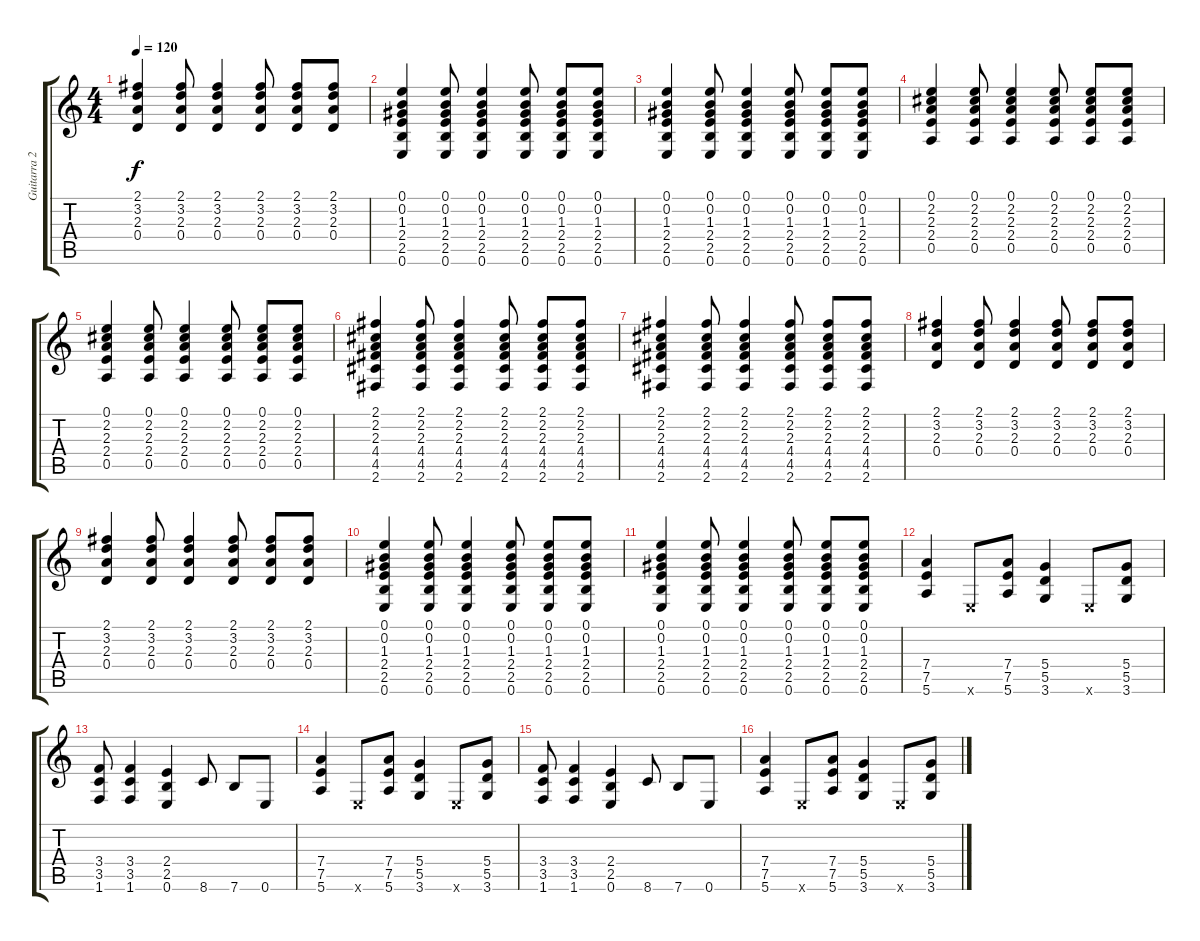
\track ("Guitarra 2" "Guitarra 2") {instrument distortionguitar}
\staff {score tabs}
\tuning (E4 B3 G3 D3 A2 E2) {hide}
\ts (4 4)
\tempo 120
\clef g2
\ks c
(2.1 3.2 2.3 0.4).4{dy f} (2.1 3.2 2.3 0.4).8 (2.1 3.2 2.3 0.4).4 (2.1 3.2 2.3 0.4).8 (2.1 3.2 2.3 0.4).8 (2.1 3.2 2.3 0.4).8 |
(0.1 0.2 1.3 2.4 2.5 0.6).4 (0.1 0.2 1.3 2.4 2.5 0.6).8 (0.1 0.2 1.3 2.4 2.5 0.6).4 (0.1 0.2 1.3 2.4 2.5 0.6).8 (0.1 0.2 1.3 2.4 2.5 0.6).8 (0.1 0.2 1.3 2.4 2.5 0.6).8 |
(0.1 0.2 1.3 2.4 2.5 0.6).4 (0.1 0.2 1.3 2.4 2.5 0.6).8 (0.1 0.2 1.3 2.4 2.5 0.6).4 (0.1 0.2 1.3 2.4 2.5 0.6).8 (0.1 0.2 1.3 2.4 2.5 0.6).8 (0.1 0.2 1.3 2.4 2.5 0.6).8 |
(0.1 2.2 2.3 2.4 0.5).4 (0.1 2.2 2.3 2.4 0.5).8 (0.1 2.2 2.3 2.4 0.5).4 (0.1 2.2 2.3 2.4 0.5).8 (0.1 2.2 2.3 2.4 0.5).8 (0.1 2.2 2.3 2.4 0.5).8 |
(0.1 2.2 2.3 2.4 0.5).4 (0.1 2.2 2.3 2.4 0.5).8 (0.1 2.2 2.3 2.4 0.5).4 (0.1 2.2 2.3 2.4 0.5).8 (0.1 2.2 2.3 2.4 0.5).8 (0.1 2.2 2.3 2.4 0.5).8 |
(2.1 2.2 2.3 4.4 4.5 2.6).4 (2.1 2.2 2.3 4.4 4.5 2.6).8 (2.1 2.2 2.3 4.4 4.5 2.6).4 (2.1 2.2 2.3 4.4 4.5 2.6).8 (2.1 2.2 2.3 4.4 4.5 2.6).8 (2.1 2.2 2.3 4.4 4.5 2.6).8 |
(2.1 2.2 2.3 4.4 4.5 2.6).4 (2.1 2.2 2.3 4.4 4.5 2.6).8 (2.1 2.2 2.3 4.4 4.5 2.6).4 (2.1 2.2 2.3 4.4 4.5 2.6).8 (2.1 2.2 2.3 4.4 4.5 2.6).8 (2.1 2.2 2.3 4.4 4.5 2.6).8 |
(2.1 3.2 2.3 0.4).4 (2.1 3.2 2.3 0.4).8 (2.1 3.2 2.3 0.4).4 (2.1 3.2 2.3 0.4).8 (2.1 3.2 2.3 0.4).8 (2.1 3.2 2.3 0.4).8 |
(2.1 3.2 2.3 0.4).4 (2.1 3.2 2.3 0.4).8 (2.1 3.2 2.3 0.4).4 (2.1 3.2 2.3 0.4).8 (2.1 3.2 2.3 0.4).8 (2.1 3.2 2.3 0.4).8 |
(0.1 0.2 1.3 2.4 2.5 0.6).4 (0.1 0.2 1.3 2.4 2.5 0.6).8 (0.1 0.2 1.3 2.4 2.5 0.6).4 (0.1 0.2 1.3 2.4 2.5 0.6).8 (0.1 0.2 1.3 2.4 2.5 0.6).8 (0.1 0.2 1.3 2.4 2.5 0.6).8 |
(0.1 0.2 1.3 2.4 2.5 0.6).4 (0.1 0.2 1.3 2.4 2.5 0.6).8 (0.1 0.2 1.3 2.4 2.5 0.6).4 (0.1 0.2 1.3 2.4 2.5 0.6).8 (0.1 0.2 1.3 2.4 2.5 0.6).8 (0.1 0.2 1.3 2.4 2.5 0.6).8 |
(7.4 7.5 5.6).4 0.6{x}.8 (7.4 7.5 5.6).8 (5.4 5.5 3.6).4 0.6{x}.8 (5.4 5.5 3.6).8 |
(3.4 3.5 1.6).8 (3.4 3.5 1.6).4 (2.4 2.5 0.6).4 8.6.8 7.6.8 0.6.8 |
(7.4 7.5 5.6).4 0.6{x}.8 (7.4 7.5 5.6).8 (5.4 5.5 3.6).4 0.6{x}.8 (5.4 5.5 3.6).8 |
(3.4 3.5 1.6).8 (3.4 3.5 1.6).4 (2.4 2.5 0.6).4 8.6.8 7.6.8 0.6.8 |
(7.4 7.5 5.6).4 0.6{x}.8 (7.4 7.5 5.6).8 (5.4 5.5 3.6).4 0.6{x}.8 (5.4 5.5 3.6).8
